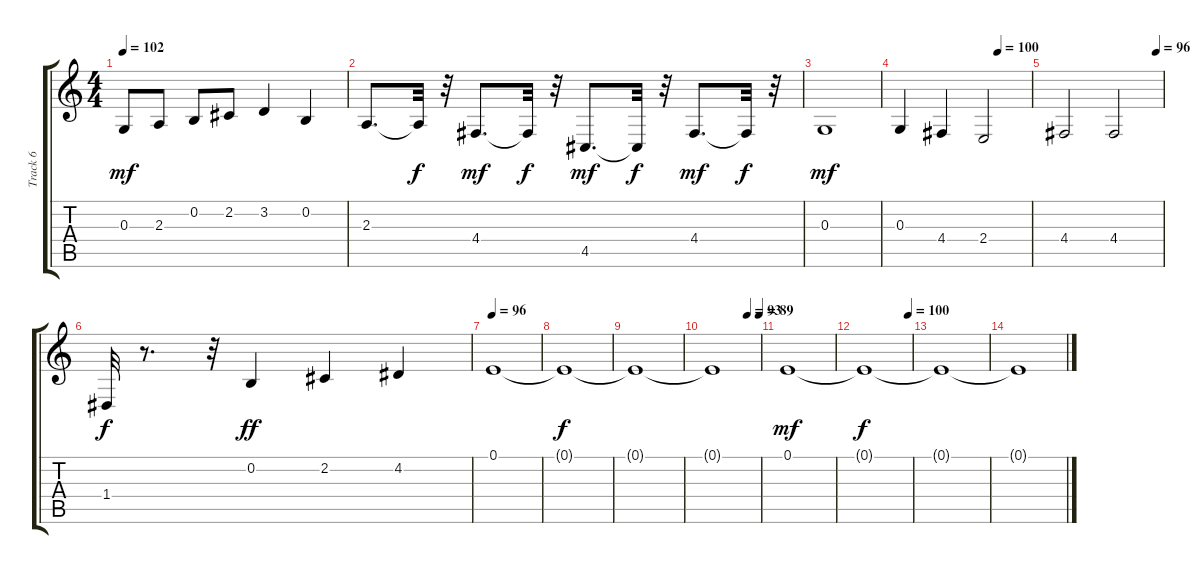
\track ("Track 6" "Track 6") {instrument cello}
\staff {score tabs}
\tuning (E4 B3 G3 D3 A2 E2) {hide}
\ts (4 4)
\tempo 102
\clef g2
\ks c
0.3.8{dy mf} 2.3.8 0.2.8 2.2.8 3.2.4 0.2.4 |
2.3.8{d} 2.3{t}.32{dy f} r.32 4.4.8{d dy mf} 4.4{t}.32{dy f} r.32 4.5.8{d dy mf} 4.5{t}.32{dy f} r.32 4.4.8{d dy mf} 4.4{t}.32{dy f} r.32 |
0.3.1{dy mf} |
\tempo (100 0.75)
0.3.4 4.4.4 2.4.2 |
\tempo (96 0.9375)
4.4.2 4.4.2 |
1.4.32{dy f} r.8{d} r.32 0.2.4{dy ff} 2.2.4 4.2.4 |
\tempo 96
0.1.1 |
0.1{t}.1{dy f} |
0.1{t}.1 |
\tempo (93 0.7395833333333334)
\tempo (89 0.9895833333333334)
0.1{t}.1 |
0.1.1{dy mf instrument stringensemble1} |
\tempo (100 0.9375)
0.1{t}.1{dy f} |
0.1{t}.1 |
0.1{t}.1
